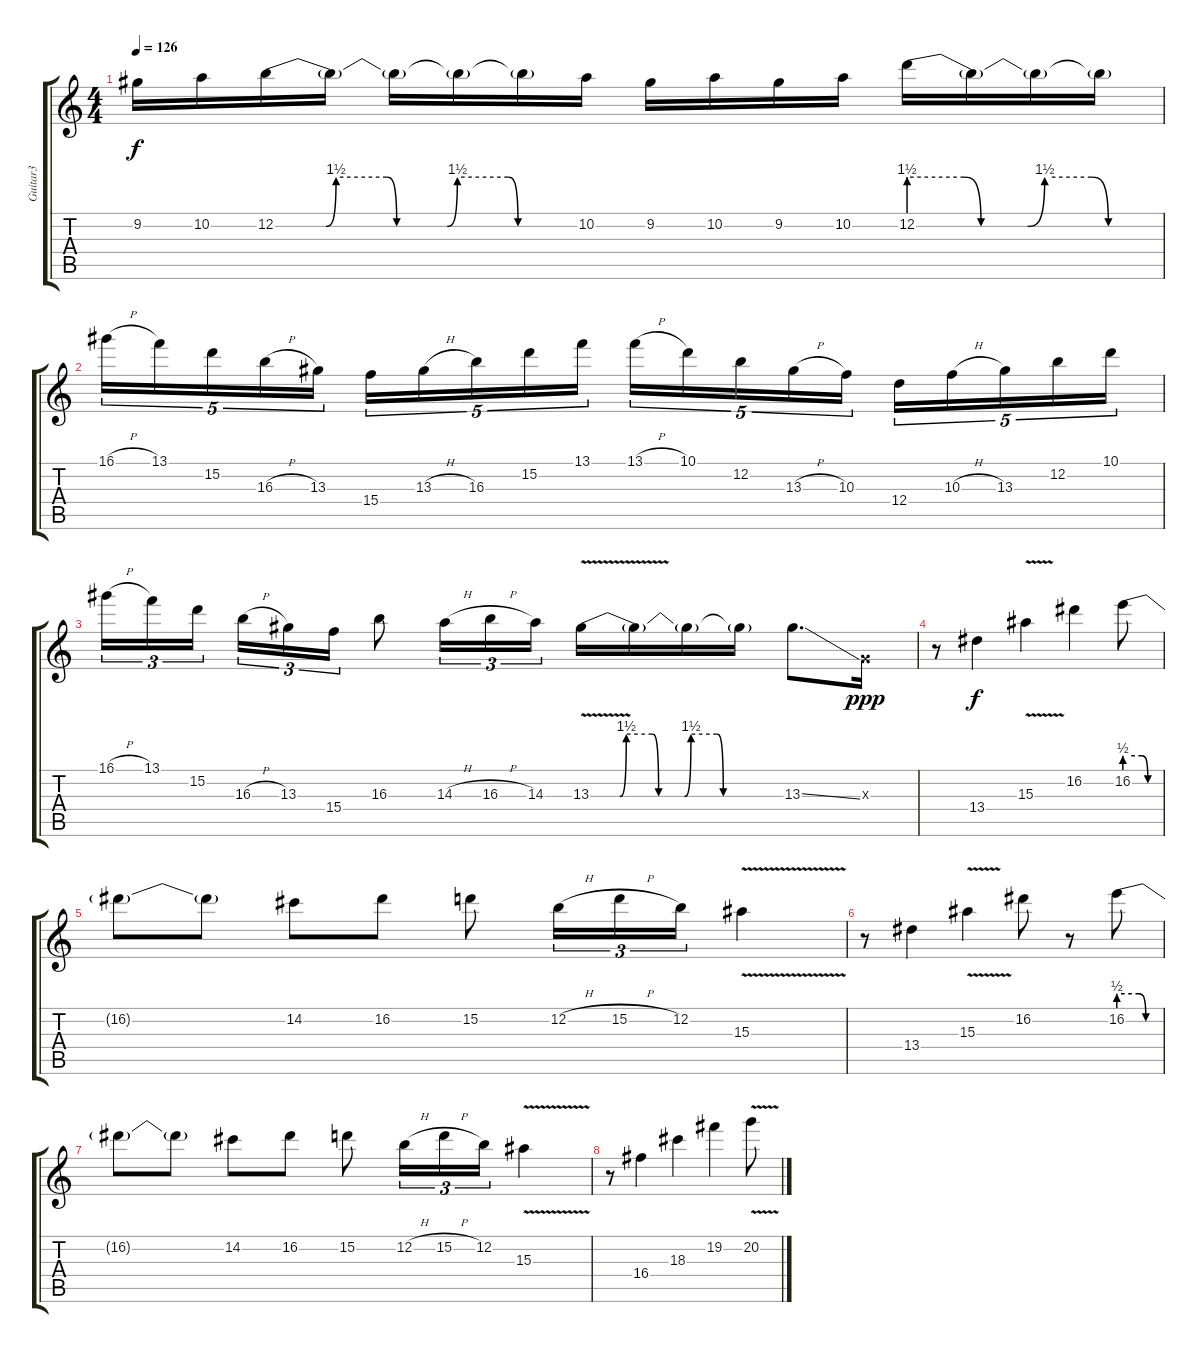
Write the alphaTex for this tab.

\track ("Guitar3" "Guitar3") {instrument distortionguitar}
\staff {score tabs}
\tuning (E4 B3 G3 D3 A2 E2) {hide}
\ts (4 4)
\tempo 126
\clef g2
\ks c
9.2.16{dy f} 10.2.16 12.2{be (custom 0 0 10 0 12 6 22 6 24 0 34 0 36 6 46 6 48 0 60 0)}.16 12.2{t}.16 12.2{t}.16 12.2{t}.16 12.2{t}.16 10.2.16 9.2.16 10.2.16 9.2.16 10.2.16 12.2{be (custom 0 6 13 6 17 0 28 0 32 6 43 6 47 0 60 0)}.16 12.2{t}.16 12.2{t}.16 12.2{t}.16 |
16.1{h}.16{tu (5 4)} 13.1.16{tu (5 4)} 15.2.16{tu (5 4)} 16.3{h}.16{tu (5 4)} 13.3.16{tu (5 4)} 15.4.16{tu (5 4)} 13.3{h}.16{tu (5 4)} 16.3.16{tu (5 4)} 15.2.16{tu (5 4)} 13.1.16{tu (5 4)} 13.1{h}.16{tu (5 4)} 10.1.16{tu (5 4)} 12.2.16{tu (5 4)} 13.3{h}.16{tu (5 4)} 10.3.16{tu (5 4)} 12.4.16{tu (5 4)} 10.3{h}.16{tu (5 4)} 13.3.16{tu (5 4)} 12.2.16{tu (5 4)} 10.1.16{tu (5 4)} |
16.1{h}.16{tu (3 2)} 13.1.16{tu (3 2)} 15.2.16{tu (3 2)} 16.3{h}.16{tu (3 2)} 13.3.16{tu (3 2)} 15.4.16{tu (3 2)} 16.3.8 14.3{h}.16{tu (3 2)} 16.3{h}.16{tu (3 2)} 14.3.16{tu (3 2)} 13.3{be (custom 0 0 9 0 11 6 19 6 21 0 29 0 31 6 39 6 41 0 60 0) v}.16 13.3{t}.16 13.3{t}.16 13.3{t}.16 13.3{ss}.8{d} 0.3{x}.16{dy ppp} |
r.8 13.4.4{dy f} 15.3{v}.4 16.2.4 16.2{be (custom 0 2 30 2 40 0 60 0)}.8 |
16.2{t}.8 16.2{t}.8 14.2.8 16.2.8 15.2.8 12.2{h}.16{tu (3 2)} 15.2{h}.16{tu (3 2)} 12.2.16{tu (3 2)} 15.3{v}.4 |
r.8 13.4.4 15.3{v}.4 16.2.8 r.8 16.2{be (custom 0 2 30 2 40 0 60 0)}.8 |
16.2{t}.8 16.2{t}.8 14.2.8 16.2.8 15.2.8 12.2{h}.16{tu (3 2)} 15.2{h}.16{tu (3 2)} 12.2.16{tu (3 2)} 15.3{v}.4 |
r.8 16.4.4 18.3.4 19.2.4 20.2{v}.8
